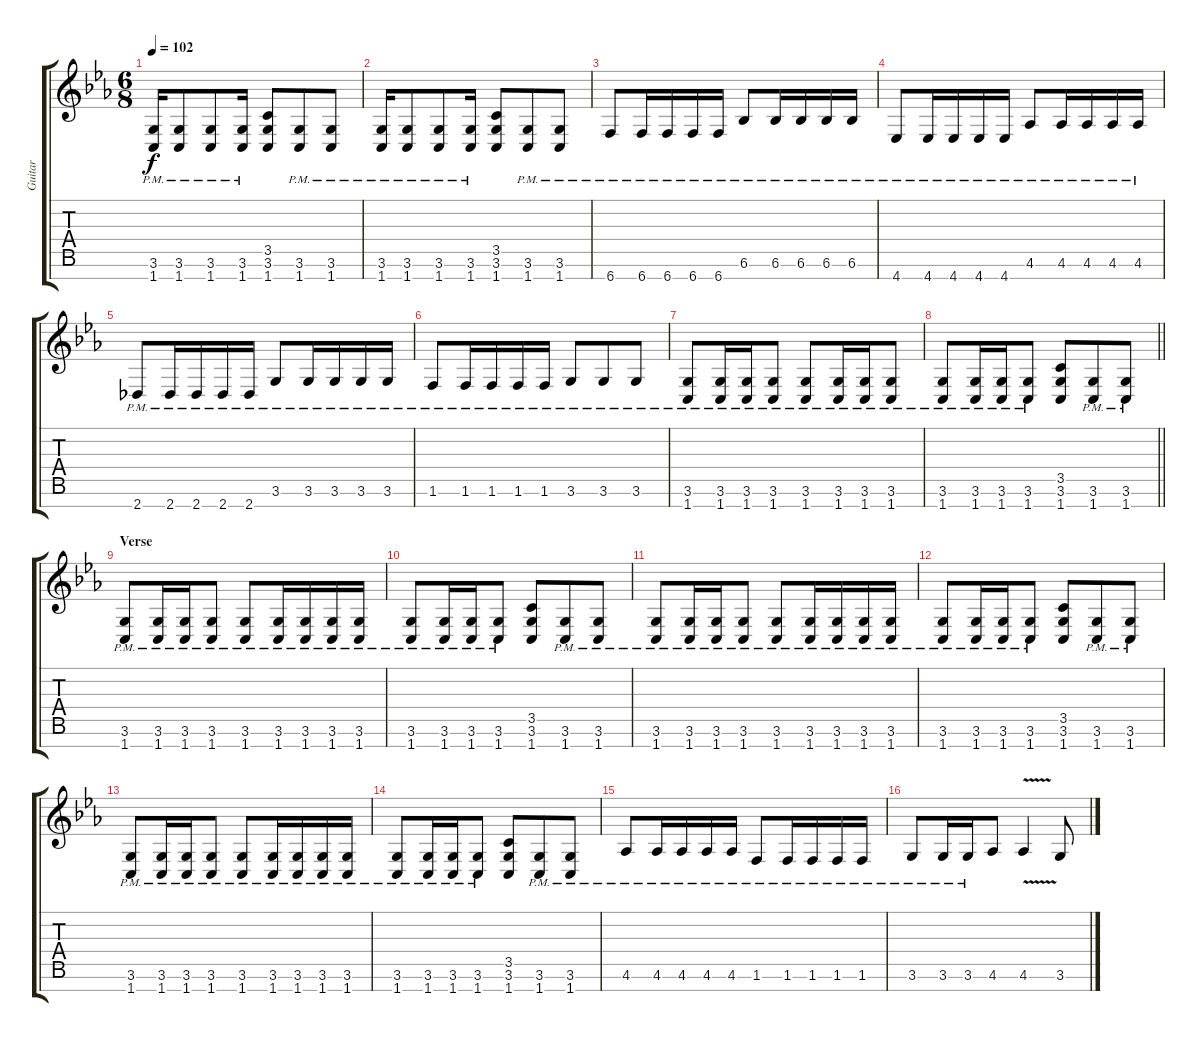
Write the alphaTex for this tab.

\track ("Guitar" "Guitar") {instrument distortionguitar}
\staff {score tabs}
\tuning (E4 B3 G3 D3 A2 E2 B1) {hide}
\ts (6 8)
\tempo 102
\clef g2
\ks cminor
(3.6{pm} 1.7{pm}).16{dy f} (3.6{pm} 1.7{pm}).8 (3.6{pm} 1.7{pm}).8 (3.6{pm} 1.7{pm}).16 (3.5 3.6 1.7).8 (3.6{pm} 1.7{pm}).8 (3.6{pm} 1.7{pm}).8 |
(3.6{pm} 1.7{pm}).16 (3.6{pm} 1.7{pm}).8 (3.6{pm} 1.7{pm}).8 (3.6{pm} 1.7{pm}).16 (3.5 3.6 1.7).8 (3.6{pm} 1.7{pm}).8 (3.6{pm} 1.7{pm}).8 |
6.7{pm}.8 6.7{pm}.16 6.7{pm}.16 6.7{pm}.16 6.7{pm}.16 6.6{pm}.8 6.6{pm}.16 6.6{pm}.16 6.6{pm}.16 6.6{pm}.16 |
4.7{pm}.8 4.7{pm}.16 4.7{pm}.16 4.7{pm}.16 4.7{pm}.16 4.6{pm}.8 4.6{pm}.16 4.6{pm}.16 4.6{pm}.16 4.6{pm}.16 |
2.7{pm}.8 2.7{pm}.16 2.7{pm}.16 2.7{pm}.16 2.7{pm}.16 3.6{pm}.8 3.6{pm}.16 3.6{pm}.16 3.6{pm}.16 3.6{pm}.16 |
1.6{pm}.8 1.6{pm}.16 1.6{pm}.16 1.6{pm}.16 1.6{pm}.16 3.6{pm}.8 3.6{pm}.8 3.6{pm}.8 |
(3.6{pm} 1.7{pm}).8 (3.6{pm} 1.7{pm}).16 (3.6{pm} 1.7{pm}).16 (3.6{pm} 1.7{pm}).8 (3.6{pm} 1.7{pm}).8 (3.6{pm} 1.7{pm}).16 (3.6{pm} 1.7{pm}).16 (3.6{pm} 1.7{pm}).8 |
\barLineRight lightlight
(3.6{pm} 1.7{pm}).8 (3.6{pm} 1.7{pm}).16 (3.6{pm} 1.7{pm}).16 (3.6{pm} 1.7{pm}).8 (3.5 3.6 1.7).8 (3.6{pm} 1.7{pm}).8 (3.6{pm} 1.7{pm}).8 |
\section ("" "Verse")
(3.6{pm} 1.7{pm}).8 (3.6{pm} 1.7{pm}).16 (3.6{pm} 1.7{pm}).16 (3.6{pm} 1.7{pm}).8 (3.6{pm} 1.7{pm}).8 (3.6{pm} 1.7{pm}).16 (3.6{pm} 1.7{pm}).16 (3.6{pm} 1.7{pm}).16 (3.6{pm} 1.7{pm}).16 |
(3.6{pm} 1.7{pm}).8 (3.6{pm} 1.7{pm}).16 (3.6{pm} 1.7{pm}).16 (3.6{pm} 1.7{pm}).8 (3.5 3.6 1.7).8 (3.6{pm} 1.7{pm}).8 (3.6{pm} 1.7{pm}).8 |
(3.6{pm} 1.7{pm}).8 (3.6{pm} 1.7{pm}).16 (3.6{pm} 1.7{pm}).16 (3.6{pm} 1.7{pm}).8 (3.6{pm} 1.7{pm}).8 (3.6{pm} 1.7{pm}).16 (3.6{pm} 1.7{pm}).16 (3.6{pm} 1.7{pm}).16 (3.6{pm} 1.7{pm}).16 |
(3.6{pm} 1.7{pm}).8 (3.6{pm} 1.7{pm}).16 (3.6{pm} 1.7{pm}).16 (3.6{pm} 1.7{pm}).8 (3.5 3.6 1.7).8 (3.6{pm} 1.7{pm}).8 (3.6{pm} 1.7{pm}).8 |
(3.6{pm} 1.7{pm}).8 (3.6{pm} 1.7{pm}).16 (3.6{pm} 1.7{pm}).16 (3.6{pm} 1.7{pm}).8 (3.6{pm} 1.7{pm}).8 (3.6{pm} 1.7{pm}).16 (3.6{pm} 1.7{pm}).16 (3.6{pm} 1.7{pm}).16 (3.6{pm} 1.7{pm}).16 |
(3.6{pm} 1.7{pm}).8 (3.6{pm} 1.7{pm}).16 (3.6{pm} 1.7{pm}).16 (3.6{pm} 1.7{pm}).8 (3.5 3.6 1.7).8 (3.6{pm} 1.7{pm}).8 (3.6{pm} 1.7{pm}).8 |
4.6{pm}.8 4.6{pm}.16 4.6{pm}.16 4.6{pm}.16 4.6{pm}.16 1.6{pm}.8 1.6{pm}.16 1.6{pm}.16 1.6{pm}.16 1.6{pm}.16 |
3.6{pm}.8 3.6{pm}.16 3.6{pm}.16 4.6.8 4.6{v}.4 3.6.8
